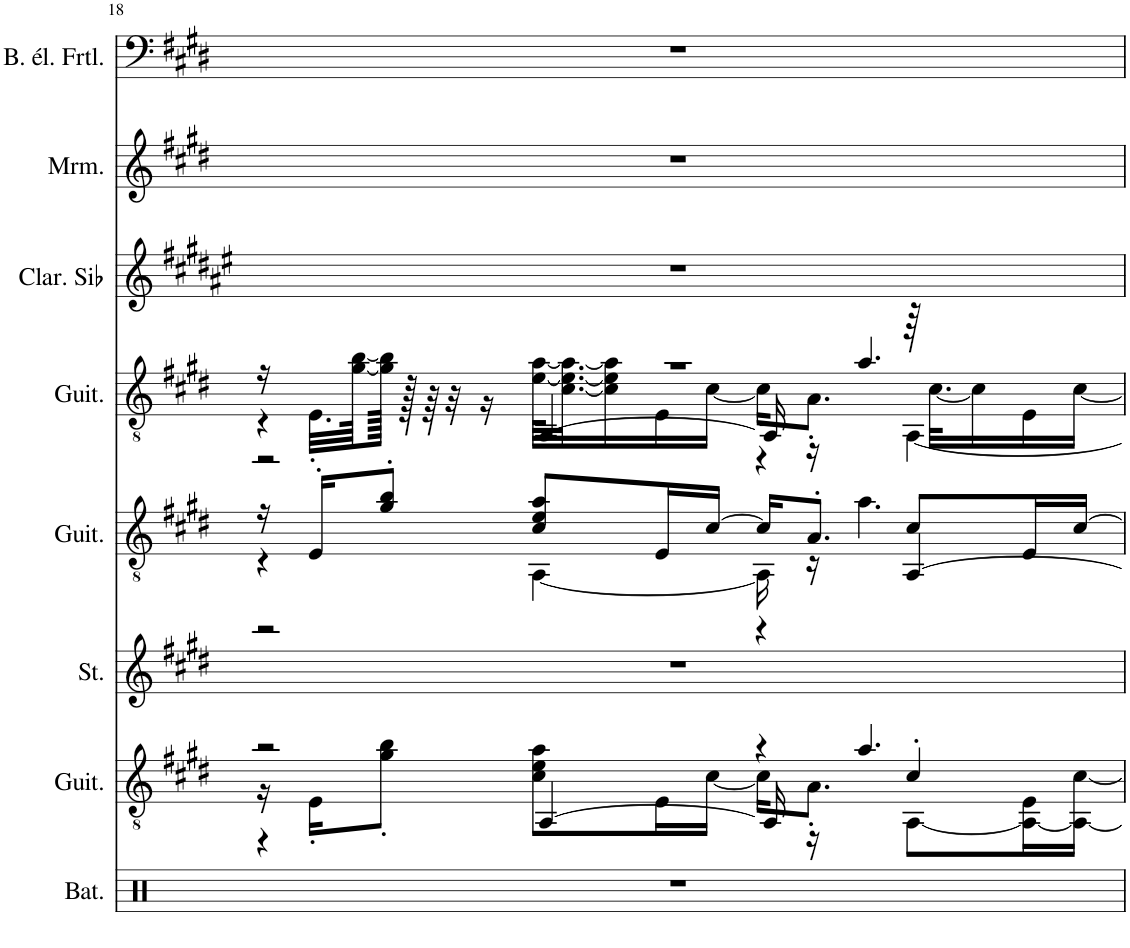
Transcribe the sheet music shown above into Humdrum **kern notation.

**kern	**kern	**kern	**kern	**kern	**kern	**kern	**kern
*part8	*part7	*part6	*part5	*part4	*part3	*part2	*part1
*staff8	*staff7	*staff6	*staff5	*staff4	*staff3	*staff2	*staff1
*I"Batterie, Drums	*I"Guitare acoustique, Acoustic Guitar (steel)	*I"Cordes, String Ensemble 1	*I"Guitare classique, Acoustic Guitar (nylon)	*I"Guitare acoustique, Electric Guitar (jazz)	*I"Clarinette en Sib	*I"Marimba (Double portée), Marimba	*I"Basse électrique fretless, Fretless Bass
*I'Bat.	*I'Guit.	*I'St.	*I'Guit.	*I'Guit.	*I'Clar. Sib	*I'Mrm.	*I'B. él. Frtl.
!!LO:PB:g=z
*clefX	*clefGv2	*clefG2	*clefGv2	*clefGv2	*clefG2	*clefG2	*clefF4
*	*	*	*	*	*Trd1c2	*	*Trd7c12
*k[]	*k[f#c#g#d#]	*k[f#c#g#d#]	*k[f#c#g#d#]	*k[f#c#g#d#]	*k[f#c#g#d#a#e#]	*k[f#c#g#d#]	*k[f#c#g#d#]
*M4/4	*M4/4	*M4/4	*M4/4	*M4/4	*M4/4	*M4/4	*M4/4
=18	=18	=18	=18	=18	=18	=18	=18
*	*^	*	*^	*^	*	*	*
*	*	*^	*	*	*^	*	*^	*	*	*
*	*	*	*	*	*	*	*	*	*	*^	*	*	*
1r	2r	16r	4r	1r	16r	4r	2r	1r	16r	4r	2r	1r	1r	1r
.	.	16E'\KL	.	.	16E'/KL	.	.	.	32.E'\LLL	.	.	.	.	.
.	.	.	.	.	.	.	.	.	[64g#\ [64b\L	.	.	.	.	.
.	.	8g#\' 8b\'J	.	.	8g#/' 8b/'J	.	.	.	128g#\] 128b\]JJJJk	.	.	.	.	.
.	.	.	.	.	.	.	.	.	128r	.	.	.	.	.
.	.	.	.	.	.	.	.	.	64r	.	.	.	.	.
.	.	.	.	.	.	.	.	.	32r	.	.	.	.	.
.	.	.	.	.	.	.	.	.	16r	.	.	.	.	.
.	.	8c#\ 8e\ 8a\L	[4AA/	.	8c#/ 8e/ 8a/L	[4AA\	.	.	[64e\ [64a\KLLL	[4AA/	.	.	.	.
.	.	.	.	.	.	.	.	.	[32.c#\ 32.e\_ 32.a\_J	.	.	.	.	.
.	.	.	.	.	.	.	.	.	16c#\] 16e\] 16a\]	.	.	.	.	.
.	.	16E\L	.	.	16E/L	.	.	.	16E\	.	.	.	.	.
.	.	[16c#\JJ	.	.	[16c#/JJ	.	.	.	[16c#\JJ	.	.	.	.	.
.	4r	16c#\KL]	16AA/]	.	16c#/KL]	16AA\]	4r	.	16c#\KL]	16AA/]	4r	.	.	.
.	.	8.A'\J	16r	.	8.A'/J	16r	.	.	8.A'\J	16r	.	.	.	.
.	.	.	4.a/	.	.	4.a\	.	.	.	4.a/	.	.	.	.
.	4c#'/	[8AA\L	.	.	8c#/L	.	[4AA/	.	64r	.	[4AA\	.	.	.
.	.	.	.	.	.	.	.	.	[32.c#\KLL	.	.	.	.	.
.	.	.	.	.	.	.	.	.	16c#\]	.	.	.	.	.
.	.	16AA\_ 16E\L	.	.	16E/L	.	.	.	16E\	.	.	.	.	.
.	.	16AA\_ [16c#\JJ	.	.	[16c#/JJ	.	.	.	[16c#\JJ	.	.	.	.	.
*	*	*	*	*	*v	*v	*v	*	*	*	*	*	*	*
*	*v	*v	*v	*	*	*v	*v	*v	*v	*	*	*
=	=	=	=	=	=	=	=
*-	*-	*-	*-	*-	*-	*-	*-
